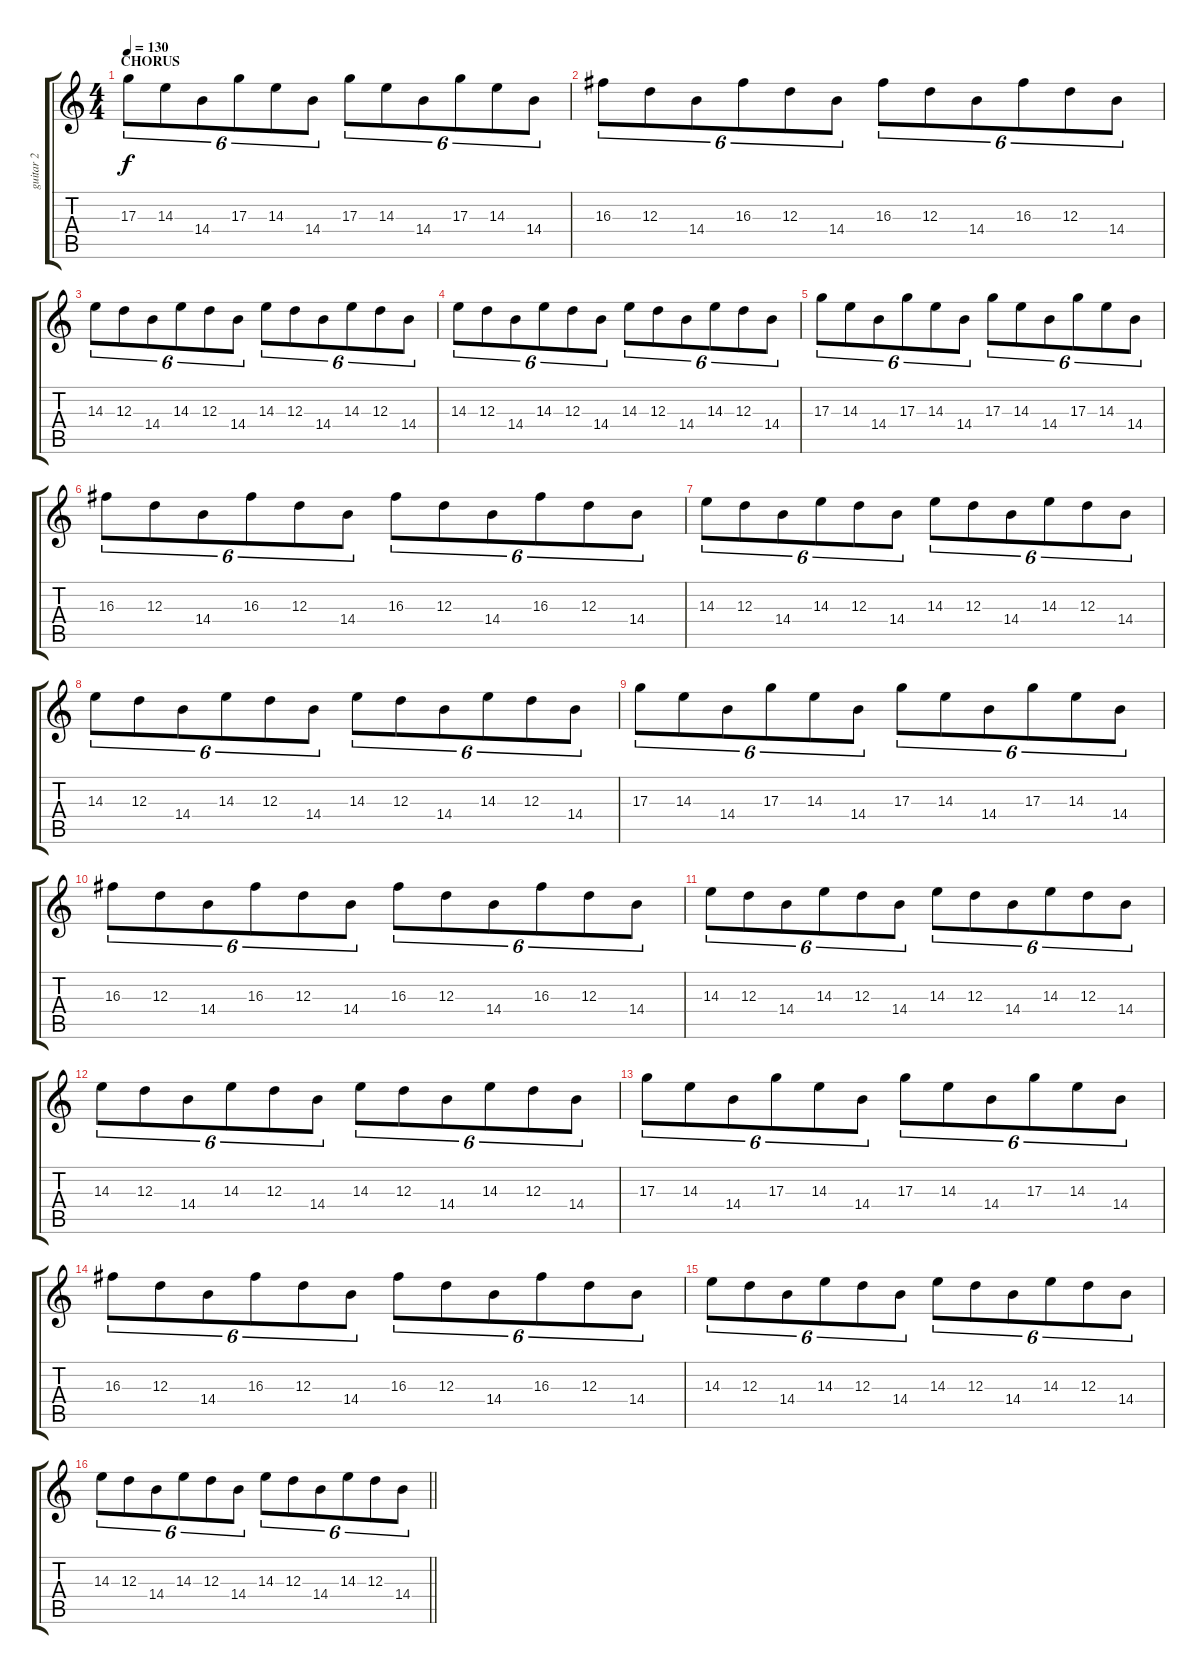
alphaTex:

\track ("guitar 2" "guitar 2") {instrument distortionguitar}
\staff {score tabs}
\tuning (B3 Gb3 D3 A2 E2 B1) {hide}
\ts (4 4)
\section ("" "CHORUS")
\tempo 130
\clef g2
\ks c
17.3.8{tu (6 4) dy f} 14.3.8{tu (6 4)} 14.4.8{tu (6 4)} 17.3.8{tu (6 4)} 14.3.8{tu (6 4)} 14.4.8{tu (6 4)} 17.3.8{tu (6 4)} 14.3.8{tu (6 4)} 14.4.8{tu (6 4)} 17.3.8{tu (6 4)} 14.3.8{tu (6 4)} 14.4.8{tu (6 4)} |
16.3.8{tu (6 4)} 12.3.8{tu (6 4)} 14.4.8{tu (6 4)} 16.3.8{tu (6 4)} 12.3.8{tu (6 4)} 14.4.8{tu (6 4)} 16.3.8{tu (6 4)} 12.3.8{tu (6 4)} 14.4.8{tu (6 4)} 16.3.8{tu (6 4)} 12.3.8{tu (6 4)} 14.4.8{tu (6 4)} |
14.3.8{tu (6 4)} 12.3.8{tu (6 4)} 14.4.8{tu (6 4)} 14.3.8{tu (6 4)} 12.3.8{tu (6 4)} 14.4.8{tu (6 4)} 14.3.8{tu (6 4)} 12.3.8{tu (6 4)} 14.4.8{tu (6 4)} 14.3.8{tu (6 4)} 12.3.8{tu (6 4)} 14.4.8{tu (6 4)} |
14.3.8{tu (6 4)} 12.3.8{tu (6 4)} 14.4.8{tu (6 4)} 14.3.8{tu (6 4)} 12.3.8{tu (6 4)} 14.4.8{tu (6 4)} 14.3.8{tu (6 4)} 12.3.8{tu (6 4)} 14.4.8{tu (6 4)} 14.3.8{tu (6 4)} 12.3.8{tu (6 4)} 14.4.8{tu (6 4)} |
17.3.8{tu (6 4)} 14.3.8{tu (6 4)} 14.4.8{tu (6 4)} 17.3.8{tu (6 4)} 14.3.8{tu (6 4)} 14.4.8{tu (6 4)} 17.3.8{tu (6 4)} 14.3.8{tu (6 4)} 14.4.8{tu (6 4)} 17.3.8{tu (6 4)} 14.3.8{tu (6 4)} 14.4.8{tu (6 4)} |
16.3.8{tu (6 4)} 12.3.8{tu (6 4)} 14.4.8{tu (6 4)} 16.3.8{tu (6 4)} 12.3.8{tu (6 4)} 14.4.8{tu (6 4)} 16.3.8{tu (6 4)} 12.3.8{tu (6 4)} 14.4.8{tu (6 4)} 16.3.8{tu (6 4)} 12.3.8{tu (6 4)} 14.4.8{tu (6 4)} |
14.3.8{tu (6 4)} 12.3.8{tu (6 4)} 14.4.8{tu (6 4)} 14.3.8{tu (6 4)} 12.3.8{tu (6 4)} 14.4.8{tu (6 4)} 14.3.8{tu (6 4)} 12.3.8{tu (6 4)} 14.4.8{tu (6 4)} 14.3.8{tu (6 4)} 12.3.8{tu (6 4)} 14.4.8{tu (6 4)} |
14.3.8{tu (6 4)} 12.3.8{tu (6 4)} 14.4.8{tu (6 4)} 14.3.8{tu (6 4)} 12.3.8{tu (6 4)} 14.4.8{tu (6 4)} 14.3.8{tu (6 4)} 12.3.8{tu (6 4)} 14.4.8{tu (6 4)} 14.3.8{tu (6 4)} 12.3.8{tu (6 4)} 14.4.8{tu (6 4)} |
17.3.8{tu (6 4)} 14.3.8{tu (6 4)} 14.4.8{tu (6 4)} 17.3.8{tu (6 4)} 14.3.8{tu (6 4)} 14.4.8{tu (6 4)} 17.3.8{tu (6 4)} 14.3.8{tu (6 4)} 14.4.8{tu (6 4)} 17.3.8{tu (6 4)} 14.3.8{tu (6 4)} 14.4.8{tu (6 4)} |
16.3.8{tu (6 4)} 12.3.8{tu (6 4)} 14.4.8{tu (6 4)} 16.3.8{tu (6 4)} 12.3.8{tu (6 4)} 14.4.8{tu (6 4)} 16.3.8{tu (6 4)} 12.3.8{tu (6 4)} 14.4.8{tu (6 4)} 16.3.8{tu (6 4)} 12.3.8{tu (6 4)} 14.4.8{tu (6 4)} |
14.3.8{tu (6 4)} 12.3.8{tu (6 4)} 14.4.8{tu (6 4)} 14.3.8{tu (6 4)} 12.3.8{tu (6 4)} 14.4.8{tu (6 4)} 14.3.8{tu (6 4)} 12.3.8{tu (6 4)} 14.4.8{tu (6 4)} 14.3.8{tu (6 4)} 12.3.8{tu (6 4)} 14.4.8{tu (6 4)} |
14.3.8{tu (6 4)} 12.3.8{tu (6 4)} 14.4.8{tu (6 4)} 14.3.8{tu (6 4)} 12.3.8{tu (6 4)} 14.4.8{tu (6 4)} 14.3.8{tu (6 4)} 12.3.8{tu (6 4)} 14.4.8{tu (6 4)} 14.3.8{tu (6 4)} 12.3.8{tu (6 4)} 14.4.8{tu (6 4)} |
17.3.8{tu (6 4)} 14.3.8{tu (6 4)} 14.4.8{tu (6 4)} 17.3.8{tu (6 4)} 14.3.8{tu (6 4)} 14.4.8{tu (6 4)} 17.3.8{tu (6 4)} 14.3.8{tu (6 4)} 14.4.8{tu (6 4)} 17.3.8{tu (6 4)} 14.3.8{tu (6 4)} 14.4.8{tu (6 4)} |
16.3.8{tu (6 4)} 12.3.8{tu (6 4)} 14.4.8{tu (6 4)} 16.3.8{tu (6 4)} 12.3.8{tu (6 4)} 14.4.8{tu (6 4)} 16.3.8{tu (6 4)} 12.3.8{tu (6 4)} 14.4.8{tu (6 4)} 16.3.8{tu (6 4)} 12.3.8{tu (6 4)} 14.4.8{tu (6 4)} |
14.3.8{tu (6 4)} 12.3.8{tu (6 4)} 14.4.8{tu (6 4)} 14.3.8{tu (6 4)} 12.3.8{tu (6 4)} 14.4.8{tu (6 4)} 14.3.8{tu (6 4)} 12.3.8{tu (6 4)} 14.4.8{tu (6 4)} 14.3.8{tu (6 4)} 12.3.8{tu (6 4)} 14.4.8{tu (6 4)} |
\barLineRight lightlight
14.3.8{tu (6 4)} 12.3.8{tu (6 4)} 14.4.8{tu (6 4)} 14.3.8{tu (6 4)} 12.3.8{tu (6 4)} 14.4.8{tu (6 4)} 14.3.8{tu (6 4)} 12.3.8{tu (6 4)} 14.4.8{tu (6 4)} 14.3.8{tu (6 4)} 12.3.8{tu (6 4)} 14.4.8{tu (6 4)}
